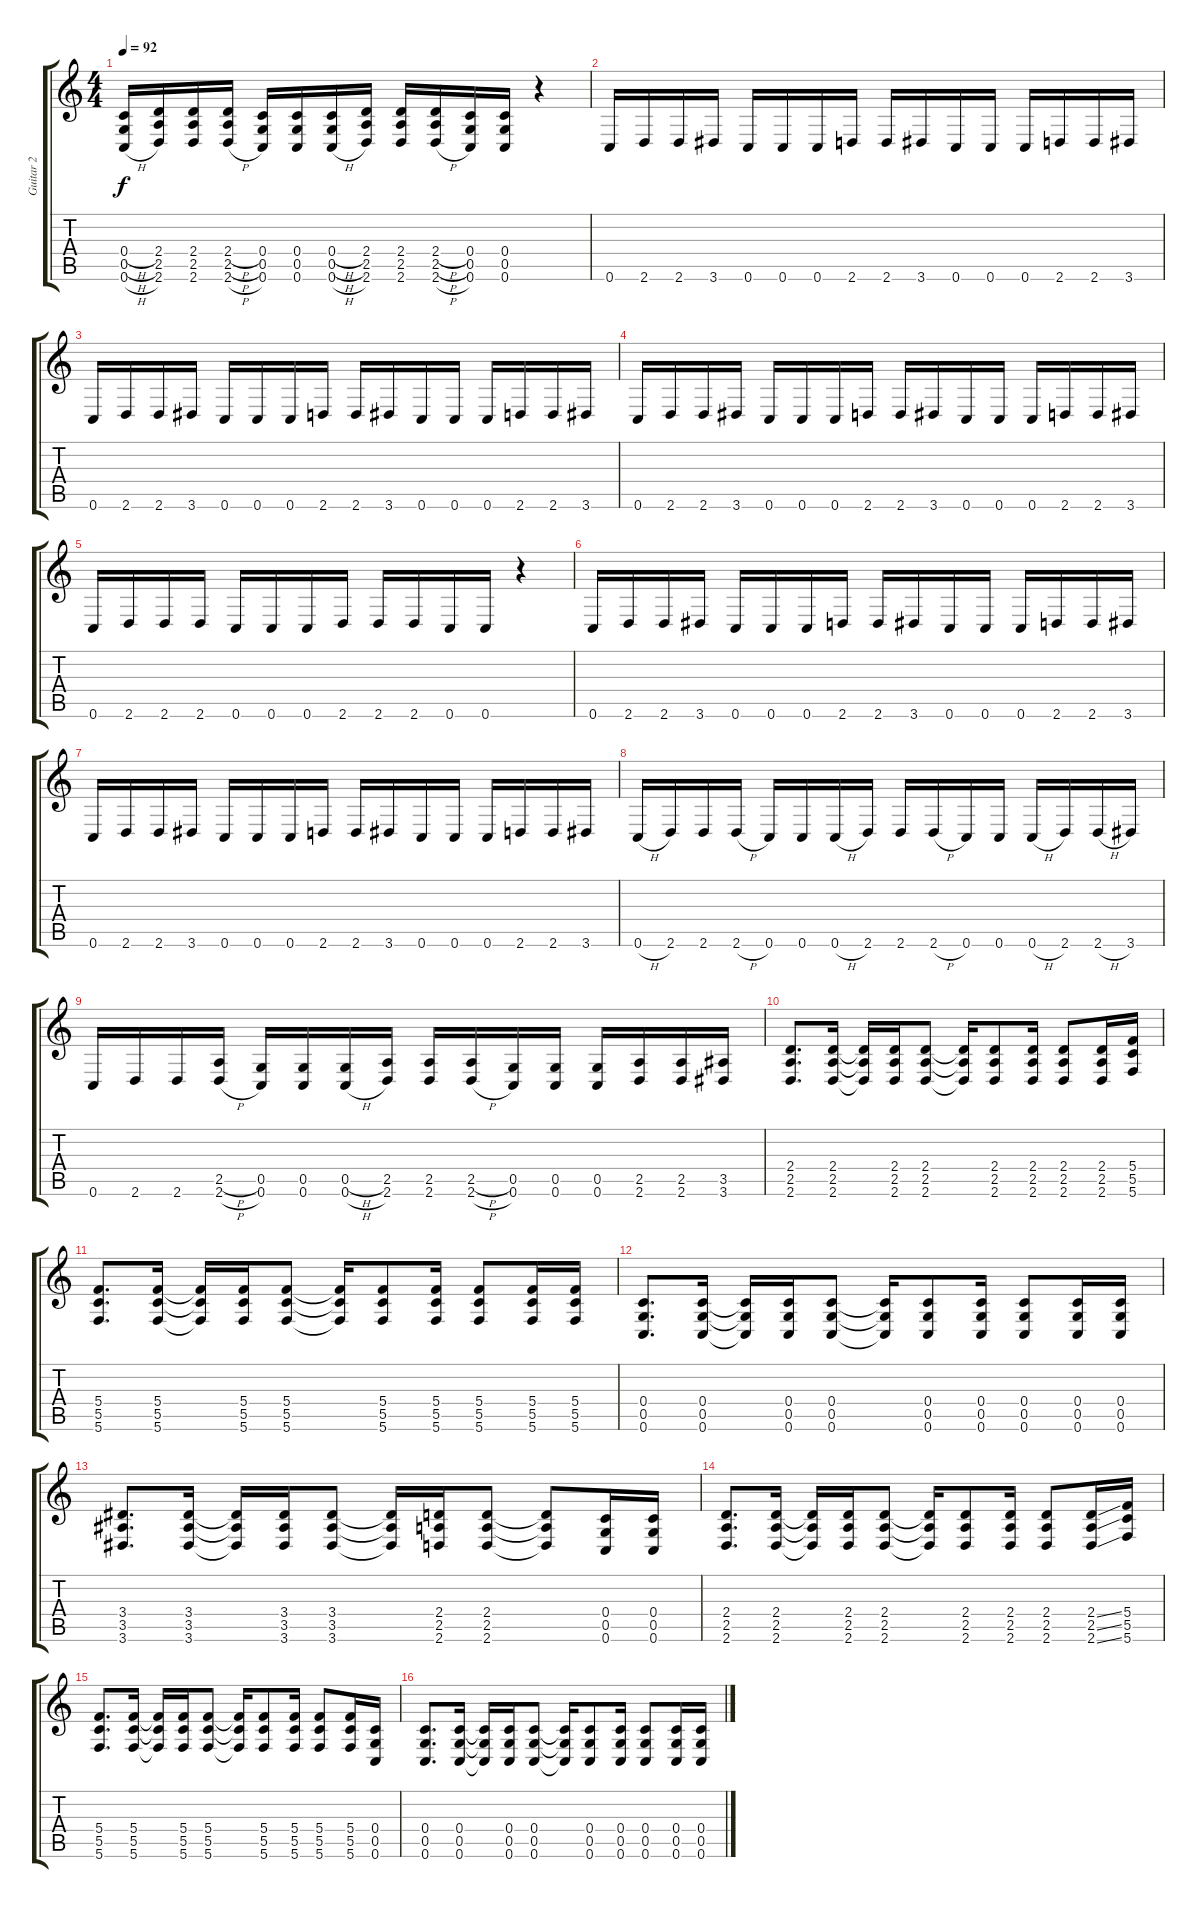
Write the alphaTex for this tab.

\track ("Guitar 2" "Guitar 2") {instrument distortionguitar}
\staff {score tabs}
\tuning (D4 A3 F3 C3 G2 C2) {hide}
\ts (4 4)
\tempo 92
\clef g2
\ks c
(0.4{h} 0.5{h} 0.6{h}).16{dy f} (2.4 2.5 2.6).16 (2.4 2.5 2.6).16 (2.4{h} 2.5{h} 2.6{h}).16 (0.4 0.5 0.6).16 (0.4 0.5 0.6).16 (0.4{h} 0.5{h} 0.6{h}).16 (2.4 2.5 2.6).16 (2.4 2.5 2.6).16 (2.4{h} 2.5{h} 2.6{h}).16 (0.4 0.5 0.6).16 (0.4 0.5 0.6).16 r.4 |
0.6.16 2.6.16 2.6.16 3.6.16 0.6.16 0.6.16 0.6.16 2.6.16 2.6.16 3.6.16 0.6.16 0.6.16 0.6.16 2.6.16 2.6.16 3.6.16 |
0.6.16 2.6.16 2.6.16 3.6.16 0.6.16 0.6.16 0.6.16 2.6.16 2.6.16 3.6.16 0.6.16 0.6.16 0.6.16 2.6.16 2.6.16 3.6.16 |
0.6.16 2.6.16 2.6.16 3.6.16 0.6.16 0.6.16 0.6.16 2.6.16 2.6.16 3.6.16 0.6.16 0.6.16 0.6.16 2.6.16 2.6.16 3.6.16 |
0.6.16 2.6.16 2.6.16 2.6.16 0.6.16 0.6.16 0.6.16 2.6.16 2.6.16 2.6.16 0.6.16 0.6.16 r.4 |
0.6.16 2.6.16 2.6.16 3.6.16 0.6.16 0.6.16 0.6.16 2.6.16 2.6.16 3.6.16 0.6.16 0.6.16 0.6.16 2.6.16 2.6.16 3.6.16 |
0.6.16 2.6.16 2.6.16 3.6.16 0.6.16 0.6.16 0.6.16 2.6.16 2.6.16 3.6.16 0.6.16 0.6.16 0.6.16 2.6.16 2.6.16 3.6.16 |
0.6{h}.16{volume 12} 2.6.16 2.6.16 2.6{h}.16 0.6.16 0.6.16 0.6{h}.16 2.6.16 2.6.16 2.6{h}.16 0.6.16 0.6.16 0.6{h}.16 2.6.16 2.6{h}.16 3.6.16 |
0.6.16{volume 16} 2.6.16 2.6.16 (2.5{h} 2.6{h}).16 (0.5 0.6).16 (0.5 0.6).16 (0.5{h} 0.6{h}).16 (2.5 2.6).16 (2.5 2.6).16 (2.5{h} 2.6{h}).16 (0.5 0.6).16 (0.5 0.6).16 (0.5 0.6).16 (2.5 2.6).16 (2.5 2.6).16 (3.5 3.6).16 |
(2.4 2.5 2.6).8{d} (2.4 2.5 2.6).16 (2.4{t} 2.5{t} 2.6{t}).16 (2.4 2.5 2.6).16 (2.4 2.5 2.6).8 (2.4{t} 2.5{t} 2.6{t}).16 (2.4 2.5 2.6).8 (2.4 2.5 2.6).16 (2.4 2.5 2.6).8 (2.4 2.5 2.6).16 (5.4 5.5 5.6).16 |
(5.4 5.5 5.6).8{d} (5.4 5.5 5.6).16 (5.4{t} 5.5{t} 5.6{t}).16 (5.4 5.5 5.6).16 (5.4 5.5 5.6).8 (5.4{t} 5.5{t} 5.6{t}).16 (5.4 5.5 5.6).8 (5.4 5.5 5.6).16 (5.4 5.5 5.6).8 (5.4 5.5 5.6).16 (5.4 5.5 5.6).16 |
(0.4 0.5 0.6).8{d} (0.4 0.5 0.6).16 (0.4{t} 0.5{t} 0.6{t}).16 (0.4 0.5 0.6).16 (0.4 0.5 0.6).8 (0.4{t} 0.5{t} 0.6{t}).16 (0.4 0.5 0.6).8 (0.4 0.5 0.6).16 (0.4 0.5 0.6).8 (0.4 0.5 0.6).16 (0.4 0.5 0.6).16 |
(3.4 3.5 3.6).8{d} (3.4 3.5 3.6).16 (3.4{t} 3.5{t} 3.6{t}).16 (3.4 3.5 3.6).16 (3.4 3.5 3.6).8 (3.4{t} 3.5{t} 3.6{t}).16 (2.4 2.5 2.6).16 (2.4 2.5 2.6).8 (2.4{t} 2.5{t} 2.6{t}).8 (0.4 0.5 0.6).16 (0.4 0.5 0.6).16 |
(2.4 2.5 2.6).8{d} (2.4 2.5 2.6).16 (2.4{t} 2.5{t} 2.6{t}).16 (2.4 2.5 2.6).16 (2.4 2.5 2.6).8 (2.4{t} 2.5{t} 2.6{t}).16 (2.4 2.5 2.6).8 (2.4 2.5 2.6).16 (2.4 2.5 2.6).8 (2.4{ss} 2.5{ss} 2.6{ss}).16 (5.4 5.5 5.6).16 |
(5.4 5.5 5.6).8{d} (5.4 5.5 5.6).16 (5.4{t} 5.5{t} 5.6{t}).16 (5.4 5.5 5.6).16 (5.4 5.5 5.6).8 (5.4{t} 5.5{t} 5.6{t}).16 (5.4 5.5 5.6).8 (5.4 5.5 5.6).16 (5.4 5.5 5.6).8 (5.4 5.5 5.6).16 (0.4 0.5 0.6).16 |
(0.4 0.5 0.6).8{d} (0.4 0.5 0.6).16 (0.4{t} 0.5{t} 0.6{t}).16 (0.4 0.5 0.6).16 (0.4 0.5 0.6).8 (0.4{t} 0.5{t} 0.6{t}).16 (0.4 0.5 0.6).8 (0.4 0.5 0.6).16 (0.4 0.5 0.6).8 (0.4 0.5 0.6).16 (0.4 0.5 0.6).16
